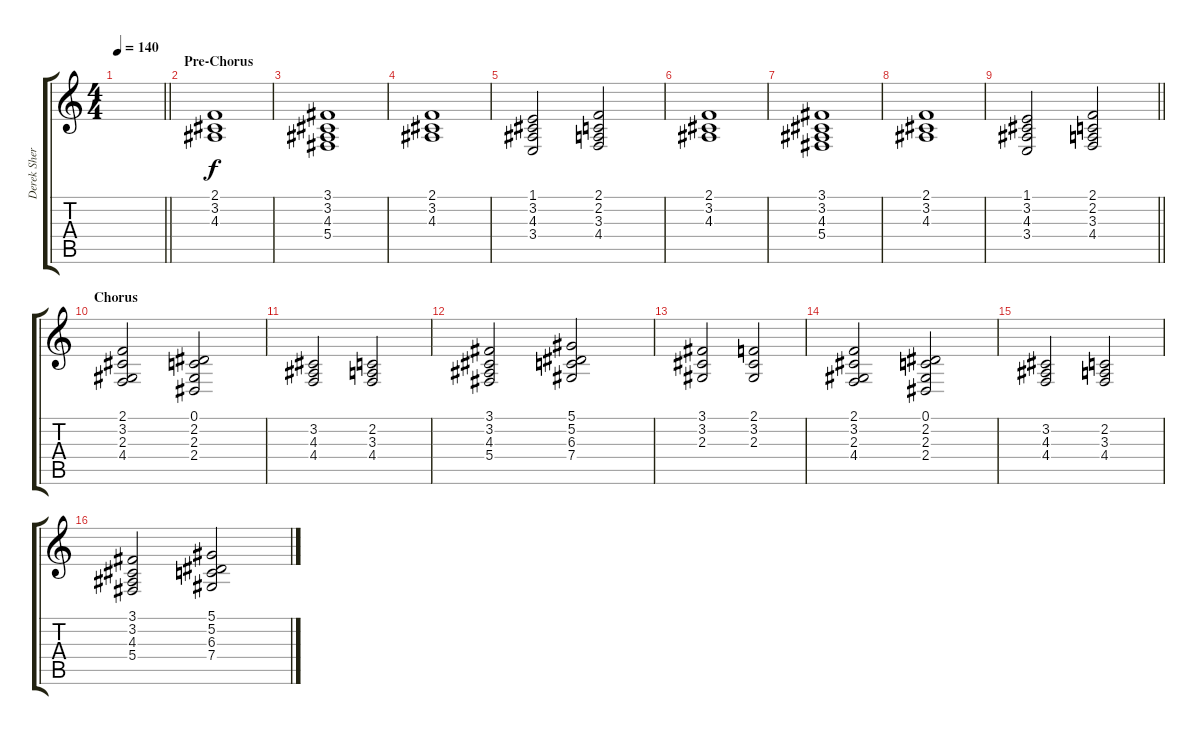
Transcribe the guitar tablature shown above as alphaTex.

\track ("Derek Sherinian" "Derek Sher") {instrument choiraahs}
\staff {score tabs}
\tuning (Eb4 Bb3 Gb3 Db3 Ab2 Eb2) {hide}
\ts (4 4)
\tempo 140
\clef g2
\barLineRight lightlight
\ks c
|
\section ("" "Pre-Chorus")
(2.1 3.2 4.3).1 |
(3.1 3.2 4.3 5.4).1 |
(2.1 3.2 4.3).1 |
(1.1 3.2 4.3 3.4).2 (2.1 2.2 3.3 4.4).2 |
(2.1 3.2 4.3).1 |
(3.1 3.2 4.3 5.4).1 |
(2.1 3.2 4.3).1 |
\barLineRight lightlight
(1.1 3.2 4.3 3.4).2 (2.1 2.2 3.3 4.4).2 |
\section ("" "Chorus")
(2.1 3.2 2.3 4.4).2 (0.1 2.2 2.3 2.4).2 |
(3.2 4.3 4.4).2 (2.2 3.3 4.4).2 |
(3.1 3.2 4.3 5.4).2 (5.1 5.2 6.3 7.4).2 |
(3.1 3.2 2.3).2 (2.1 3.2 2.3).2 |
(2.1 3.2 2.3 4.4).2 (0.1 2.2 2.3 2.4).2 |
(3.2 4.3 4.4).2 (2.2 3.3 4.4).2 |
(3.1 3.2 4.3 5.4).2 (5.1 5.2 6.3 7.4).2
